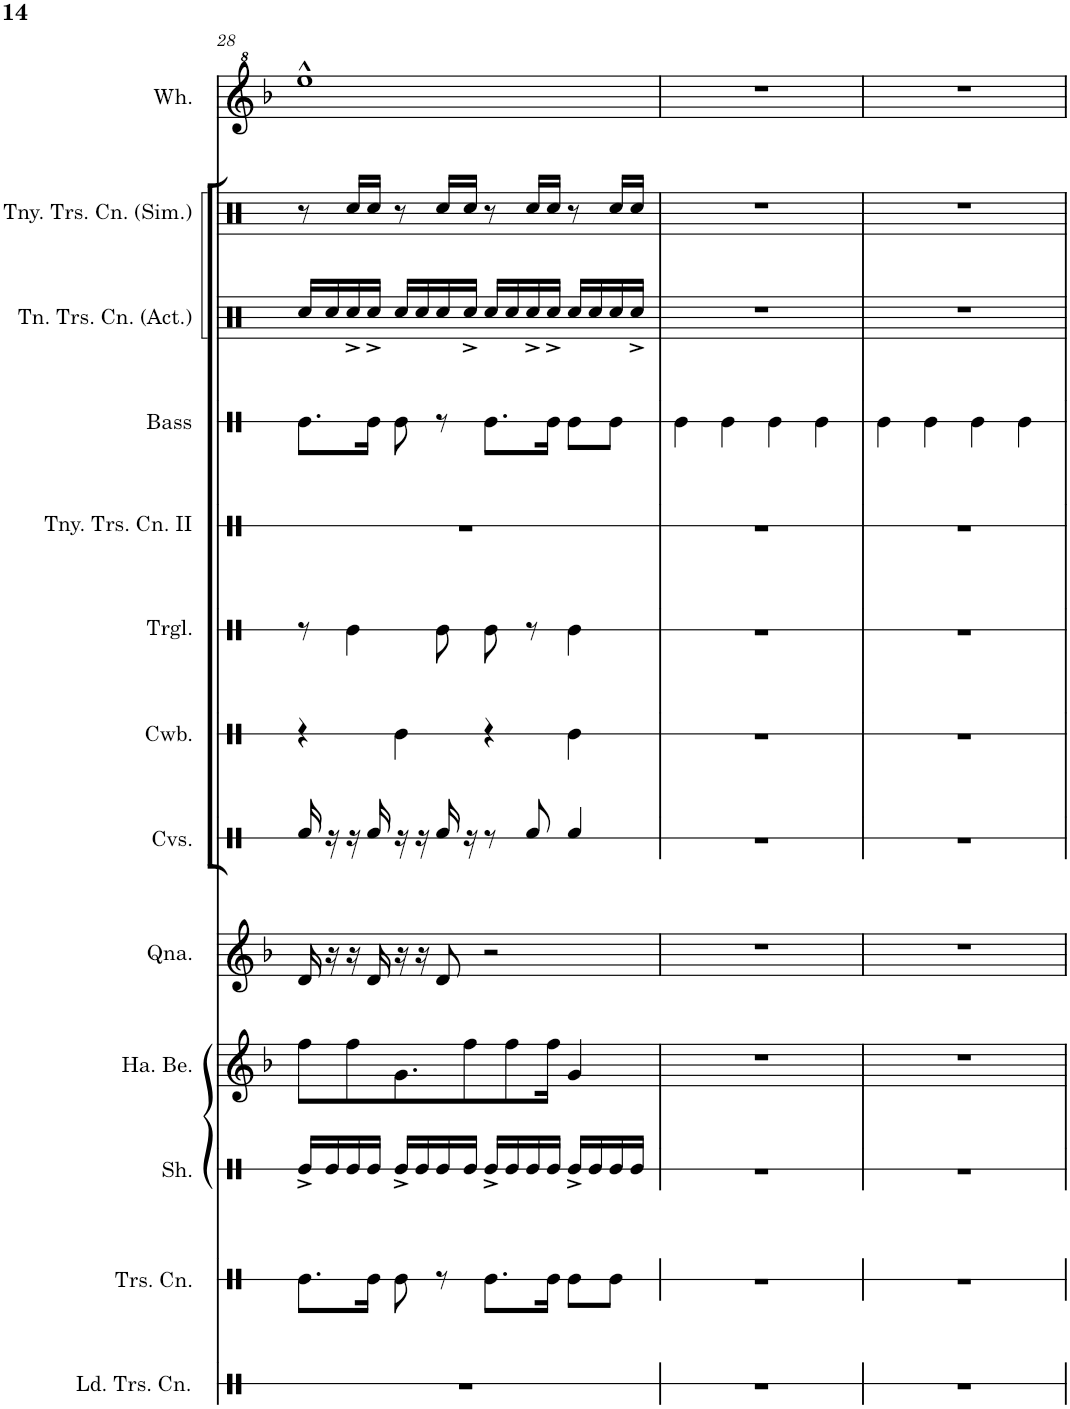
**kern	**kern	**kern	**kern	**kern	**kern	**kern	**kern	**kern	**kern	**kern	**kern	**kern
*part13	*part12	*part11	*part10	*part9	*part8	*part7	*part6	*part5	*part4	*part3	*part2	*part1
*staff13	*staff12	*staff11	*staff10	*staff9	*staff8	*staff7	*staff6	*staff5	*staff4	*staff3	*staff2	*staff1
*I"Lidded Trash Can	*I"Trash Can	*I"Shaker	*I"Hand Bells	*I"Quinoa	*I"Claves	*I"Cowbell	*I"Triangle	*I"Tiny Trash Can II	*I"Bass Drum	*I"Tiny Trash Can (Actual)	*I"Tiny Trash Can (Simplified)	*I"Whistle
*I'Ld. Trs. Cn.	*I'Trs. Cn.	*I'Sh.	*I'Ha. Be.	*I'Qna.	*I'Cvs.	*I'Cwb.	*I'Trgl.	*I'Tny. Trs. Cn. II	*I'Bass	*I'Tn. Trs. Cn. (Act.)	*I'Tny. Trs. Cn. (Sim.)	*I'Wh.
!!LO:PB:g=z
*clefX	*clefX	*clefX	*clefG2	*clefG2	*clefX	*clefX	*clefX	*clefX	*clefX	*clefX	*clefX	*clefG^2
*k[]	*k[]	*k[]	*k[b-]	*k[b-]	*k[]	*k[]	*k[]	*k[]	*k[]	*k[]	*k[]	*k[b-]
*M4/4	*M4/4	*M4/4	*M4/4	*M4/4	*M4/4	*M4/4	*M4/4	*M4/4	*M4/4	*M4/4	*M4/4	*M4/4
=28	=28	=28	=28	=28	=28	=28	=28	=28	=28	=28	=28	=28
1r	8.Re\L	16Re^/LL	8ff\L	16d/	16Rf/	4r	8r	1r	8.Re\L	16Rcc/LL	8r	1eee^^
.	.	16Re/	.	16r	16r	.	.	.	.	16Rcc/	.	.
.	.	16Re/	8ff\	16r	16r	.	4Re\	.	.	16Rcc^/	16Rcc/LL	.
.	16Re\Jk	16Re/JJ	.	16d/	16Rf/	.	.	.	16Re\Jk	16Rcc^/JJ	16Rcc/JJ	.
.	8Re\	16Re^/LL	8.g\	16r	16r	4Re\	.	.	8Re\	16Rcc/LL	8r	.
.	.	16Re/	.	16r	16r	.	.	.	.	16Rcc/	.	.
.	8r	16Re/	.	8d/	16Rf/	.	8Re\	.	8r	16Rcc/	16Rcc/LL	.
.	.	16Re/JJ	8ff\	.	16r	.	.	.	.	16Rcc^/JJ	16Rcc/JJ	.
.	8.Re\L	16Re^/LL	.	2r	8r	4r	8Re\	.	8.Re\L	16Rcc/LL	8r	.
.	.	16Re/	8ff\	.	.	.	.	.	.	16Rcc/	.	.
.	.	16Re/	.	.	8Rf/	.	8r	.	.	16Rcc^/	16Rcc/LL	.
.	16Re\Jk	16Re/JJ	16ff\Jk	.	.	.	.	.	16Re\Jk	16Rcc^/JJ	16Rcc/JJ	.
.	8Re\L	16Re^/LL	4g/	.	4Rf/	4Re\	4Re\	.	8Re\L	16Rcc/LL	8r	.
.	.	16Re/	.	.	.	.	.	.	.	16Rcc/	.	.
.	8Re\J	16Re/	.	.	.	.	.	.	8Re\J	16Rcc/	16Rcc/LL	.
.	.	16Re/JJ	.	.	.	.	.	.	.	16Rcc^/JJ	16Rcc/JJ	.
=29	=29	=29	=29	=29	=29	=29	=29	=29	=29	=29	=29	=29
1r	1r	1r	1r	1r	1r	1r	1r	1r	4Re\	1r	1r	1r
.	.	.	.	.	.	.	.	.	4Re\	.	.	.
.	.	.	.	.	.	.	.	.	4Re\	.	.	.
.	.	.	.	.	.	.	.	.	4Re\	.	.	.
=30	=30	=30	=30	=30	=30	=30	=30	=30	=30	=30	=30	=30
1r	1r	1r	1r	1r	1r	1r	1r	1r	4Re\	1r	1r	1r
.	.	.	.	.	.	.	.	.	4Re\	.	.	.
.	.	.	.	.	.	.	.	.	4Re\	.	.	.
.	.	.	.	.	.	.	.	.	4Re\	.	.	.
=	=	=	=	=	=	=	=	=	=	=	=	=
*-	*-	*-	*-	*-	*-	*-	*-	*-	*-	*-	*-	*-
